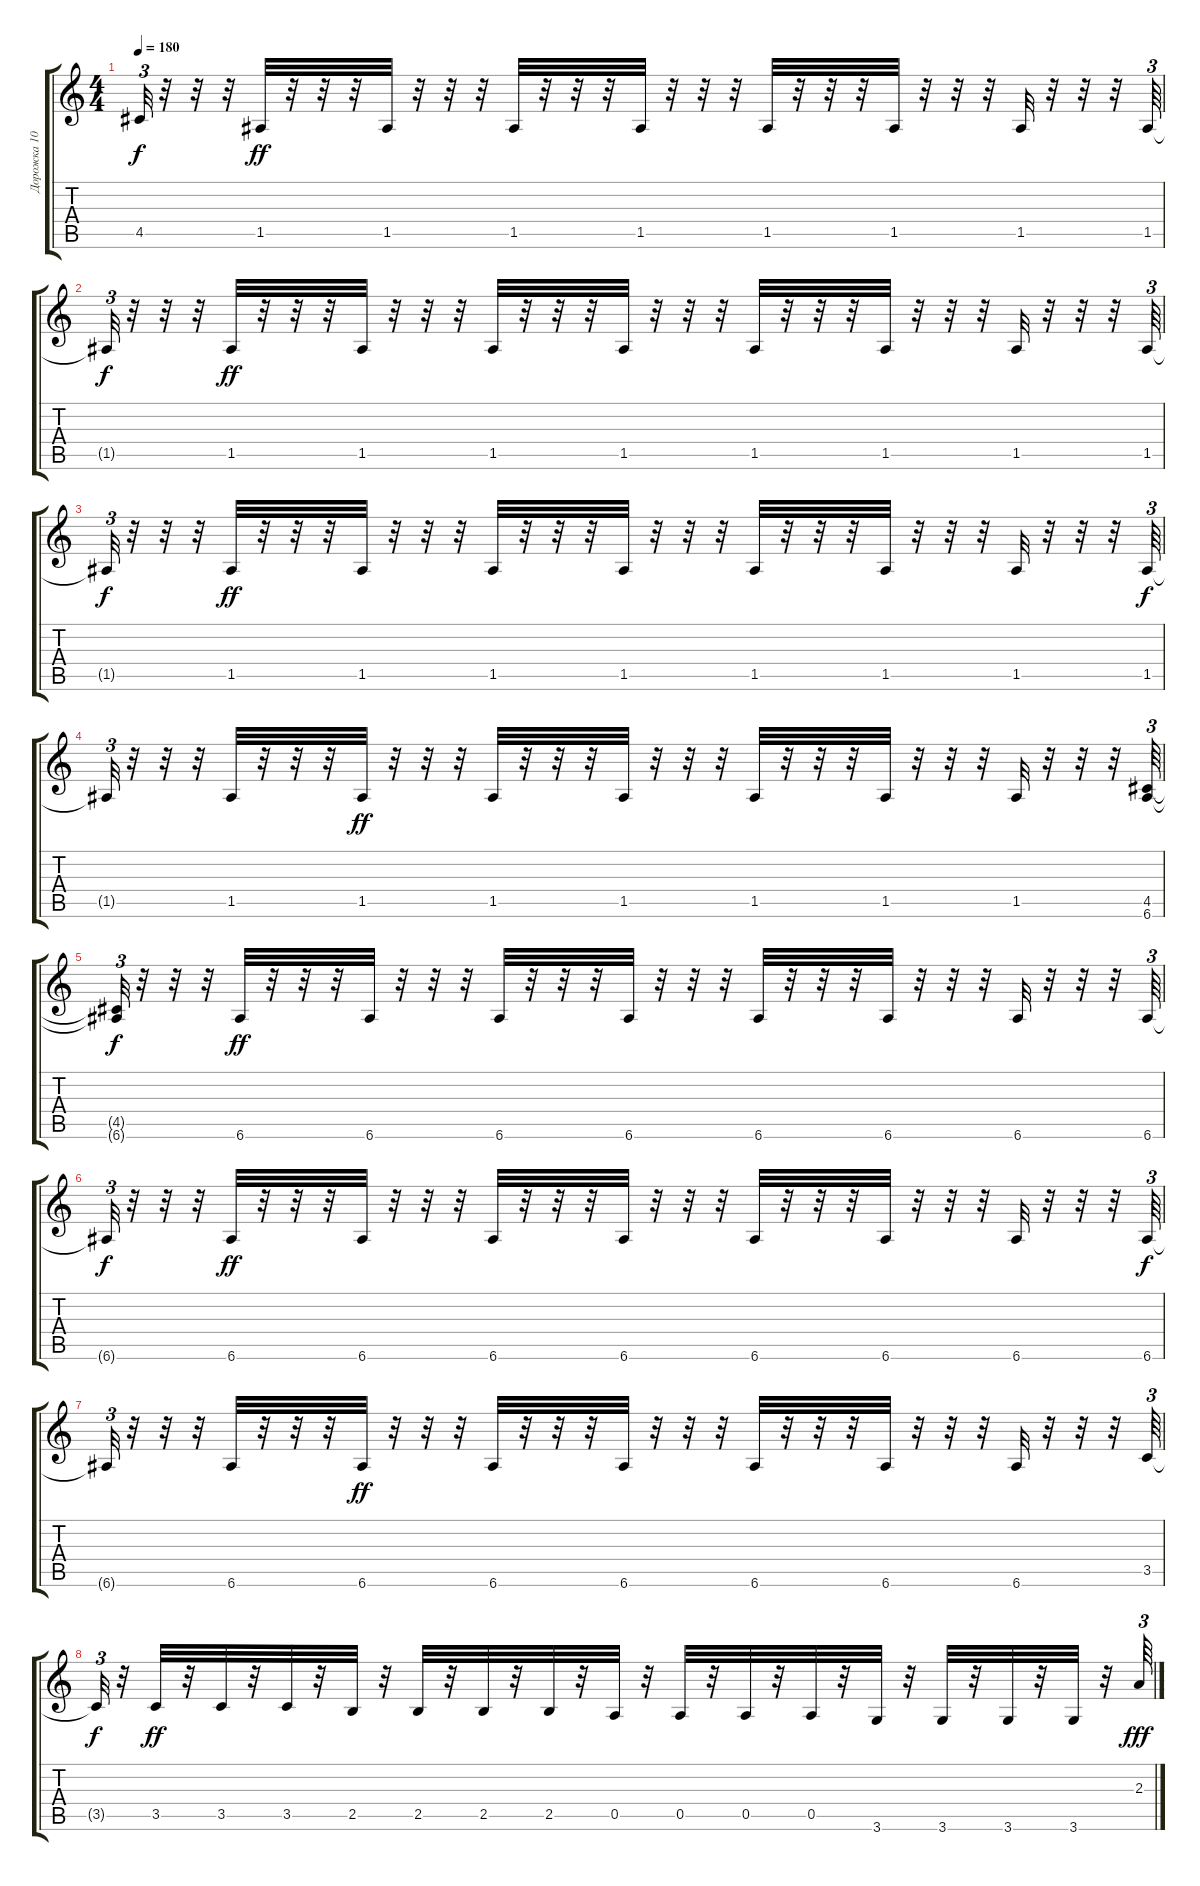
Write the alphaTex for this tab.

\track ("Дорожка 10" "Дорожка 10") {instrument acousticguitarsteel}
\staff {score tabs}
\tuning (E4 B3 G3 D3 A2 E2) {hide}
\ts (4 4)
\tempo 180
\clef g2
\ks c
4.5{t}.32{tu (3 2) dy f} r.32 r.32 r.32 1.5.32{dy ff} r.32 r.32 r.32 1.5.32 r.32 r.32 r.32 1.5.32 r.32 r.32 r.32 1.5.32 r.32 r.32 r.32 1.5.32 r.32 r.32 r.32 1.5.32 r.32 r.32 r.32 1.5.32 r.32 r.32 r.32 1.5.64{tu (3 2)} |
1.5{t}.32{tu (3 2) dy f} r.32 r.32 r.32 1.5.32{dy ff} r.32 r.32 r.32 1.5.32 r.32 r.32 r.32 1.5.32 r.32 r.32 r.32 1.5.32 r.32 r.32 r.32 1.5.32 r.32 r.32 r.32 1.5.32 r.32 r.32 r.32 1.5.32 r.32 r.32 r.32 1.5.64{tu (3 2)} |
1.5{t}.32{tu (3 2) dy f} r.32 r.32 r.32 1.5.32{dy ff} r.32 r.32 r.32 1.5.32 r.32 r.32 r.32 1.5.32 r.32 r.32 r.32 1.5.32 r.32 r.32 r.32 1.5.32 r.32 r.32 r.32 1.5.32 r.32 r.32 r.32 1.5.32 r.32 r.32 r.32 1.5.64{tu (3 2) dy f} |
1.5{t}.32{tu (3 2)} r.32 r.32 r.32 1.5.32 r.32 r.32 r.32 1.5.32{dy ff} r.32 r.32 r.32 1.5.32 r.32 r.32 r.32 1.5.32 r.32 r.32 r.32 1.5.32 r.32 r.32 r.32 1.5.32 r.32 r.32 r.32 1.5.32 r.32 r.32 r.32 (4.5 6.6).64{tu (3 2)} |
(4.5{t} 6.6{t}).32{tu (3 2) dy f} r.32 r.32 r.32 6.6.32{dy ff} r.32 r.32 r.32 6.6.32 r.32 r.32 r.32 6.6.32 r.32 r.32 r.32 6.6.32 r.32 r.32 r.32 6.6.32 r.32 r.32 r.32 6.6.32 r.32 r.32 r.32 6.6.32 r.32 r.32 r.32 6.6.64{tu (3 2)} |
6.6{t}.32{tu (3 2) dy f} r.32 r.32 r.32 6.6.32{dy ff} r.32 r.32 r.32 6.6.32 r.32 r.32 r.32 6.6.32 r.32 r.32 r.32 6.6.32 r.32 r.32 r.32 6.6.32 r.32 r.32 r.32 6.6.32 r.32 r.32 r.32 6.6.32 r.32 r.32 r.32 6.6.64{tu (3 2) dy f} |
6.6{t}.32{tu (3 2)} r.32 r.32 r.32 6.6.32 r.32 r.32 r.32 6.6.32{dy ff} r.32 r.32 r.32 6.6.32 r.32 r.32 r.32 6.6.32 r.32 r.32 r.32 6.6.32 r.32 r.32 r.32 6.6.32 r.32 r.32 r.32 6.6.32 r.32 r.32 r.32 3.5.64{tu (3 2)} |
3.5{t}.32{tu (3 2) dy f} r.32 3.5.32{dy ff} r.32 3.5.32 r.32 3.5.32 r.32 2.5.32 r.32 2.5.32 r.32 2.5.32 r.32 2.5.32 r.32 0.5.32 r.32 0.5.32 r.32 0.5.32 r.32 0.5.32 r.32 3.6.32 r.32 3.6.32 r.32 3.6.32 r.32 3.6.32 r.32 2.3.64{tu (3 2) dy fff}
